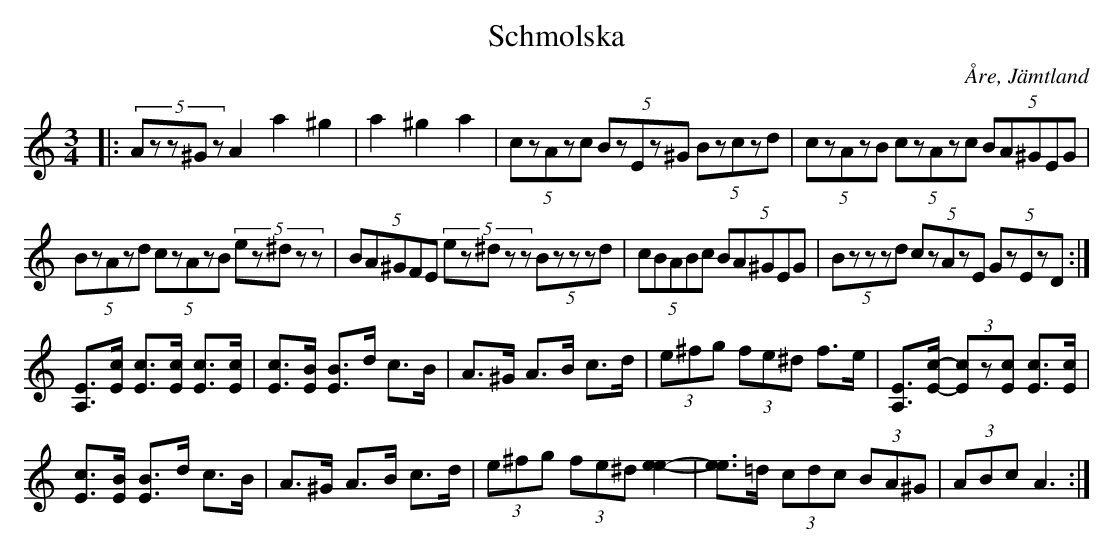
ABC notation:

X:1
T:Schmolska
O:Åre, Jämtland
M:3/4
L:1/8
K:Am
|: (5:2Azz^Gz A2 a2 ^g2|a2 ^g2 a2|  (5:2czAzc (5:2BzEz^G (5:2Bzczd|  (5:2czAzB (5:2czAzc (5:2BA^GEG|
 (5:2BzAzd (5:2czAzB (5:2ez^dzz|  (5:2BA^GFE (5:2ez^dzz (5:2Bzzzd|  (5:2cBABc (5:2BA^GEG | (5:2Bzzzd (5:2czAzE (5:2GzEzD  :|
[EA,]>[cE] [cE]>[cE] [cE]>[cE] | [cE]>[BE] [BE]>d c>B | A>^G A>B c>d | (3e^fg (3fe^d f>e | [EA,]>[c-E-] (3[cE]z[cE] [cE]>[cE] |
[cE]>[BE] [BE]>d c>B | A>^G A>B c>d | (3e^fg (3fe^d [e2-e2-] | [ee]>=d (3cdc (3BA^G | (3ABc A3 :|]
